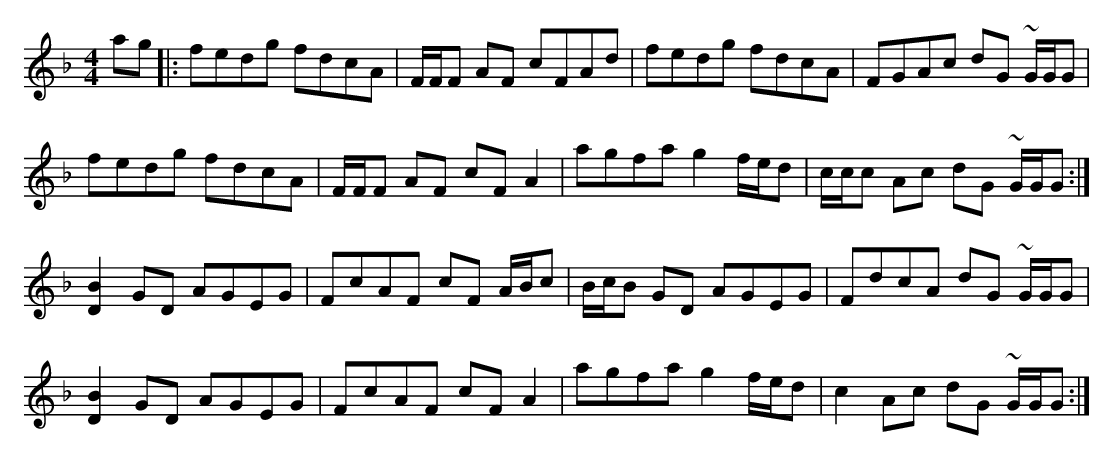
X:1
M:4/4
K:F
ag|:fedg fdcA|F/F/F AF cFAd|fedg fdcA|FGAc dG ~G/G/G|
fedg fdcA|F/F/F AF cFA2|agfa g2 f/e/d|c/c/c Ac dG ~G/G/G:|
[D2B2] GD AGEG|FcAF cF A/B/c|B/c/B GD AGEG|FdcA dG ~G/G/G |
[D2B2] GD AGEG|FcAF cF A2|agfa g2 f/e/d|c2Ac dG ~G/G/G:|
